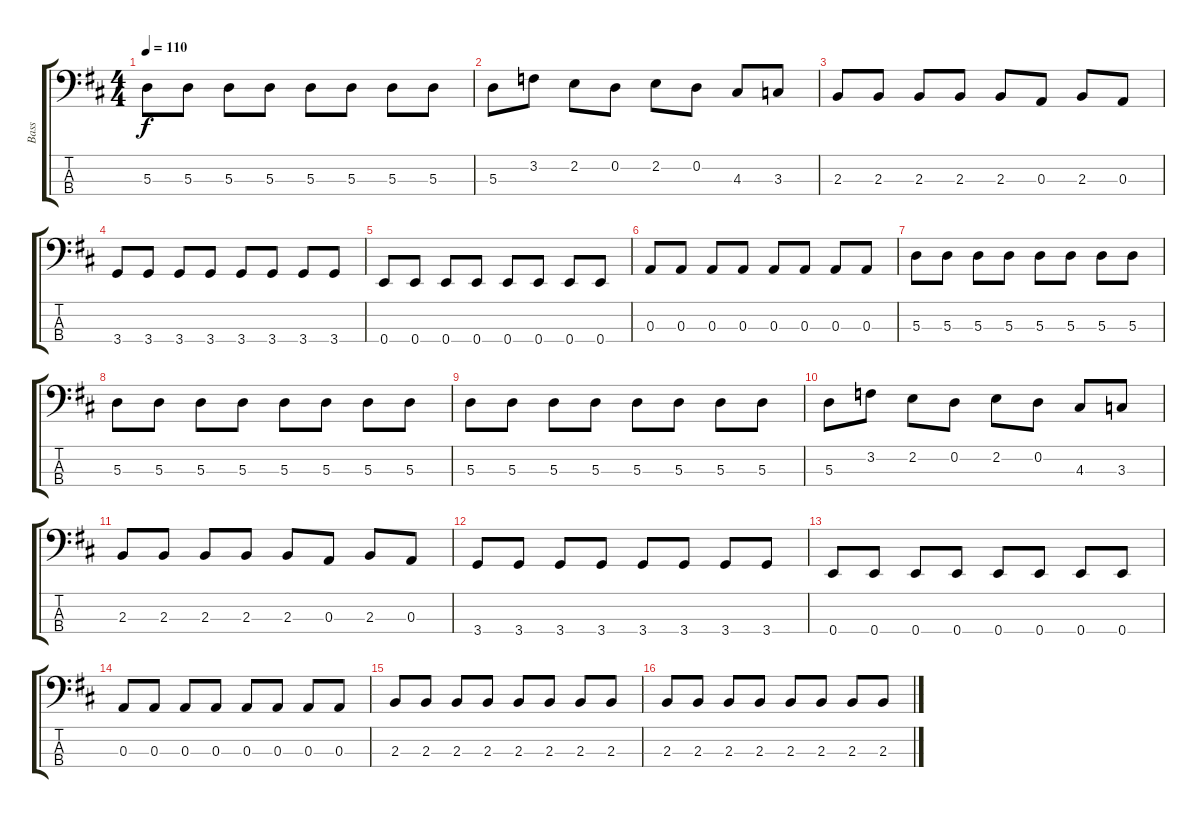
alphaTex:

\track ("Bass" "Bass") {instrument electricbassfinger}
\staff {score tabs}
\tuning (G2 D2 A1 E1) {hide}
\ts (4 4)
\tempo 110
\clef f4
\ks d
5.3.8{dy f} 5.3.8 5.3.8 5.3.8 5.3.8 5.3.8 5.3.8 5.3.8 |
5.3.8 3.2.8 2.2.8 0.2.8 2.2.8 0.2.8 4.3.8 3.3.8 |
2.3.8 2.3.8 2.3.8 2.3.8 2.3.8 0.3.8 2.3.8 0.3.8 |
3.4.8 3.4.8 3.4.8 3.4.8 3.4.8 3.4.8 3.4.8 3.4.8 |
0.4.8 0.4.8 0.4.8 0.4.8 0.4.8 0.4.8 0.4.8 0.4.8 |
0.3.8 0.3.8 0.3.8 0.3.8 0.3.8 0.3.8 0.3.8 0.3.8 |
5.3.8 5.3.8 5.3.8 5.3.8 5.3.8 5.3.8 5.3.8 5.3.8 |
5.3.8 5.3.8 5.3.8 5.3.8 5.3.8 5.3.8 5.3.8 5.3.8 |
5.3.8 5.3.8 5.3.8 5.3.8 5.3.8 5.3.8 5.3.8 5.3.8 |
5.3.8 3.2.8 2.2.8 0.2.8 2.2.8 0.2.8 4.3.8 3.3.8 |
2.3.8 2.3.8 2.3.8 2.3.8 2.3.8 0.3.8 2.3.8 0.3.8 |
3.4.8 3.4.8 3.4.8 3.4.8 3.4.8 3.4.8 3.4.8 3.4.8 |
0.4.8 0.4.8 0.4.8 0.4.8 0.4.8 0.4.8 0.4.8 0.4.8 |
0.3.8 0.3.8 0.3.8 0.3.8 0.3.8 0.3.8 0.3.8 0.3.8 |
2.3.8 2.3.8 2.3.8 2.3.8 2.3.8 2.3.8 2.3.8 2.3.8 |
2.3.8 2.3.8 2.3.8 2.3.8 2.3.8 2.3.8 2.3.8 2.3.8
